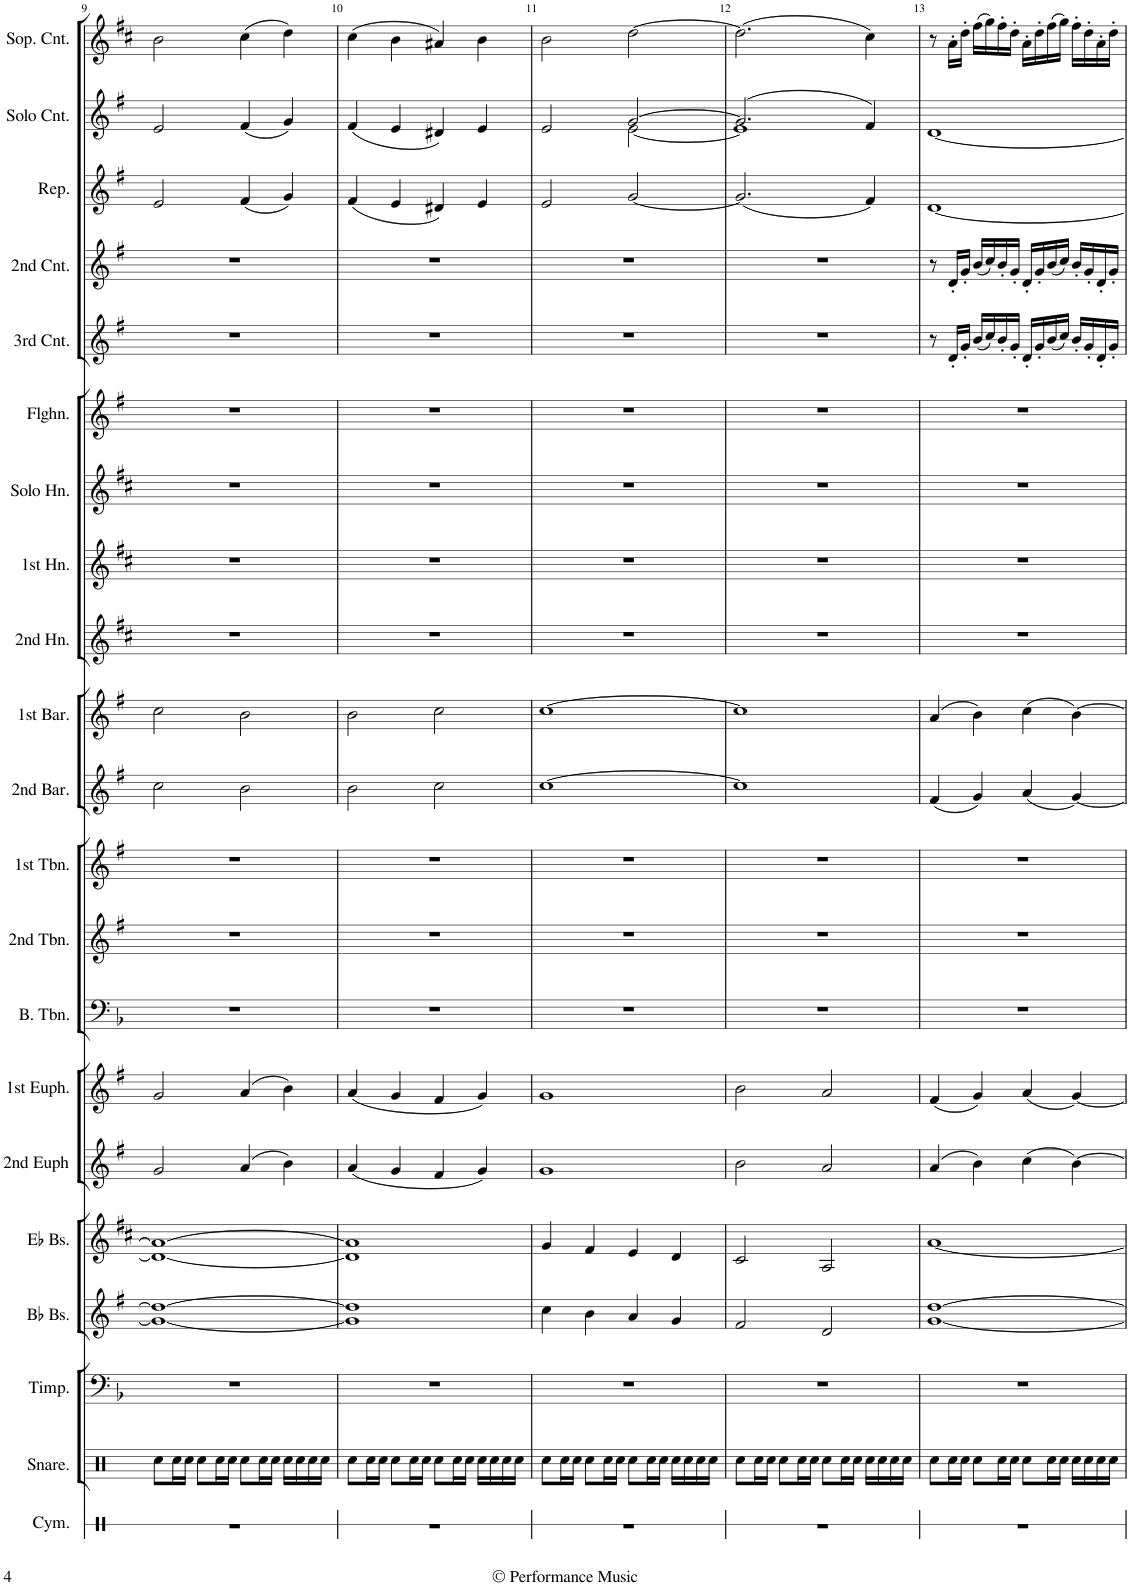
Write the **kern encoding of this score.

**kern	**kern	**kern	**kern	**kern	**kern	**kern	**kern	**kern	**kern	**kern	**kern	**kern	**kern	**kern	**kern	**kern	**kern	**kern	**kern	**kern
*part21	*part20	*part19	*part18	*part17	*part16	*part15	*part14	*part13	*part12	*part11	*part10	*part9	*part8	*part7	*part6	*part5	*part4	*part3	*part2	*part1
*staff21	*staff20	*staff19	*staff18	*staff17	*staff16	*staff15	*staff14	*staff13	*staff12	*staff11	*staff10	*staff9	*staff8	*staff7	*staff6	*staff5	*staff4	*staff3	*staff2	*staff1
*I"Cymbal	*I"Snare Drum	*I"Timpani	*I"Bb Bass	*I"Eb Bass	*I"2nd Euphonium	*I"1st Euphonium	*I"Bass Trombone	*I"2nd Trombone	*I"1st Trombone	*I"2nd Baritone	*I"1st Baritone	*I"2nd Horn	*I"1st Horn	*I"Solo Horn	*I"Flugelhorn	*I"3rd Cornet	*I"2nd Cornet	*I"Repiano	*I"Solo Cornet	*I"Soprano Cornet
*I'Cym.	*I'Snare.	*I'Timp.	*I'Bb Bs.	*I'Eb Bs.	*I'2nd Euph	*I'1st Euph.	*I'B. Tbn.	*I'2nd Tbn.	*I'1st Tbn.	*I'2nd Bar.	*I'1st Bar.	*I'2nd Hn.	*I'1st Hn.	*I'Solo Hn.	*I'Flghn.	*I'3rd Cnt.	*I'2nd Cnt.	*I'Rep.	*I'Solo Cnt.	*I'Sop. Cnt.
!!LO:PB:g=z
*clefX	*clefX	*clefF4	*clefG2	*clefG2	*clefG2	*clefG2	*clefF4	*clefG2	*clefG2	*clefG2	*clefG2	*clefG2	*clefG2	*clefG2	*clefG2	*clefG2	*clefG2	*clefG2	*clefG2	*clefG2
*	*	*	*Trd15c26	*Trd12c21	*Trd8c14	*Trd8c14	*	*Trd8c14	*Trd8c14	*Trd8c14	*Trd8c14	*Trd5c9	*Trd5c9	*Trd5c9	*Trd1c2	*Trd1c2	*Trd1c2	*Trd1c2	*Trd1c2	*Trd-2c-3
*k[]	*k[]	*k[b-]	*k[f#]	*k[f#c#]	*k[f#]	*k[f#]	*k[b-]	*k[f#]	*k[f#]	*k[f#]	*k[f#]	*k[f#c#]	*k[f#c#]	*k[f#c#]	*k[f#]	*k[f#]	*k[f#]	*k[f#]	*k[f#]	*k[f#c#]
*M4/4	*M4/4	*M4/4	*M4/4	*M4/4	*M4/4	*M4/4	*M4/4	*M4/4	*M4/4	*M4/4	*M4/4	*M4/4	*M4/4	*M4/4	*M4/4	*M4/4	*M4/4	*M4/4	*M4/4	*M4/4
=9	=9	=9	=9	=9	=9	=9	=9	=9	=9	=9	=9	=9	=9	=9	=9	=9	=9	=9	=9	=9
1r	8Rcc\L	1r	1g_ 1dd_	1d_ 1a_	2g/	2g/	1r	1r	1r	2cc\	2cc\	1r	1r	1r	1r	1r	1r	2e/	2e/	2b\
.	16Rcc\L	.	.	.	.	.	.	.	.	.	.	.	.	.	.	.	.	.	.	.
.	16Rcc\JJ	.	.	.	.	.	.	.	.	.	.	.	.	.	.	.	.	.	.	.
.	8Rcc\L	.	.	.	.	.	.	.	.	.	.	.	.	.	.	.	.	.	.	.
.	16Rcc\L	.	.	.	.	.	.	.	.	.	.	.	.	.	.	.	.	.	.	.
.	16Rcc\JJ	.	.	.	.	.	.	.	.	.	.	.	.	.	.	.	.	.	.	.
.	8Rcc\L	.	.	.	(4a/	(4a/	.	.	.	2b\	2b\	.	.	.	.	.	.	(4f#/	(4f#/	(4cc#\
.	16Rcc\L	.	.	.	.	.	.	.	.	.	.	.	.	.	.	.	.	.	.	.
.	16Rcc\JJ	.	.	.	.	.	.	.	.	.	.	.	.	.	.	.	.	.	.	.
.	16Rcc\LL	.	.	.	4b\)	4b\)	.	.	.	.	.	.	.	.	.	.	.	4g/)	4g/)	4dd\)
.	16Rcc\	.	.	.	.	.	.	.	.	.	.	.	.	.	.	.	.	.	.	.
.	16Rcc\	.	.	.	.	.	.	.	.	.	.	.	.	.	.	.	.	.	.	.
.	16Rcc\JJ	.	.	.	.	.	.	.	.	.	.	.	.	.	.	.	.	.	.	.
=10	=10	=10	=10	=10	=10	=10	=10	=10	=10	=10	=10	=10	=10	=10	=10	=10	=10	=10	=10	=10
1r	8Rcc\L	1r	1g] 1dd]	1d] 1a]	(4a/	(4a/	1r	1r	1r	2b\	2b\	1r	1r	1r	1r	1r	1r	(4f#/	(4f#/	(4cc#\
.	16Rcc\L	.	.	.	.	.	.	.	.	.	.	.	.	.	.	.	.	.	.	.
.	16Rcc\JJ	.	.	.	.	.	.	.	.	.	.	.	.	.	.	.	.	.	.	.
.	8Rcc\L	.	.	.	4g/	4g/	.	.	.	.	.	.	.	.	.	.	.	4e/	4e/	4b\
.	16Rcc\L	.	.	.	.	.	.	.	.	.	.	.	.	.	.	.	.	.	.	.
.	16Rcc\JJ	.	.	.	.	.	.	.	.	.	.	.	.	.	.	.	.	.	.	.
.	8Rcc\L	.	.	.	4f#/	4f#/	.	.	.	2cc\	2cc\	.	.	.	.	.	.	4d#X/)	4d#X/)	4a#X/)
.	16Rcc\L	.	.	.	.	.	.	.	.	.	.	.	.	.	.	.	.	.	.	.
.	16Rcc\JJ	.	.	.	.	.	.	.	.	.	.	.	.	.	.	.	.	.	.	.
.	16Rcc\LL	.	.	.	4g/)	4g/)	.	.	.	.	.	.	.	.	.	.	.	4e/	4e/	4b\
.	16Rcc\	.	.	.	.	.	.	.	.	.	.	.	.	.	.	.	.	.	.	.
.	16Rcc\	.	.	.	.	.	.	.	.	.	.	.	.	.	.	.	.	.	.	.
.	16Rcc\JJ	.	.	.	.	.	.	.	.	.	.	.	.	.	.	.	.	.	.	.
=11	=11	=11	=11	=11	=11	=11	=11	=11	=11	=11	=11	=11	=11	=11	=11	=11	=11	=11	=11	=11
*	*	*	*	*	*	*	*	*	*	*	*	*	*	*	*	*	*	*	*^	*
1r	8Rcc\L	1r	4cc\	4g/	1g	1g	1r	1r	1r	[1cc	[1cc	1r	1r	1r	1r	1r	1r	2e/	2e/	2ryy	2b\
.	16Rcc\L	.	.	.	.	.	.	.	.	.	.	.	.	.	.	.	.	.	.	.	.
.	16Rcc\JJ	.	.	.	.	.	.	.	.	.	.	.	.	.	.	.	.	.	.	.	.
.	8Rcc\L	.	4b\	4f#/	.	.	.	.	.	.	.	.	.	.	.	.	.	.	.	.	.
.	16Rcc\L	.	.	.	.	.	.	.	.	.	.	.	.	.	.	.	.	.	.	.	.
.	16Rcc\JJ	.	.	.	.	.	.	.	.	.	.	.	.	.	.	.	.	.	.	.	.
.	8Rcc\L	.	4a/	4e/	.	.	.	.	.	.	.	.	.	.	.	.	.	[2g/	[2g/	[2e\	[2dd\
.	16Rcc\L	.	.	.	.	.	.	.	.	.	.	.	.	.	.	.	.	.	.	.	.
.	16Rcc\JJ	.	.	.	.	.	.	.	.	.	.	.	.	.	.	.	.	.	.	.	.
.	16Rcc\LL	.	4g/	4d/	.	.	.	.	.	.	.	.	.	.	.	.	.	.	.	.	.
.	16Rcc\	.	.	.	.	.	.	.	.	.	.	.	.	.	.	.	.	.	.	.	.
.	16Rcc\	.	.	.	.	.	.	.	.	.	.	.	.	.	.	.	.	.	.	.	.
.	16Rcc\JJ	.	.	.	.	.	.	.	.	.	.	.	.	.	.	.	.	.	.	.	.
=12	=12	=12	=12	=12	=12	=12	=12	=12	=12	=12	=12	=12	=12	=12	=12	=12	=12	=12	=12	=12	=12
1r	8Rcc\L	1r	2f#/	2c#/	2b\	2b\	1r	1r	1r	1cc]	1cc]	1r	1r	1r	1r	1r	1r	(2.g/]	(2.g/]	1e]	(2.dd\]
.	16Rcc\L	.	.	.	.	.	.	.	.	.	.	.	.	.	.	.	.	.	.	.	.
.	16Rcc\JJ	.	.	.	.	.	.	.	.	.	.	.	.	.	.	.	.	.	.	.	.
.	8Rcc\L	.	.	.	.	.	.	.	.	.	.	.	.	.	.	.	.	.	.	.	.
.	16Rcc\L	.	.	.	.	.	.	.	.	.	.	.	.	.	.	.	.	.	.	.	.
.	16Rcc\JJ	.	.	.	.	.	.	.	.	.	.	.	.	.	.	.	.	.	.	.	.
.	8Rcc\L	.	2d/	2A/	2a/	2a/	.	.	.	.	.	.	.	.	.	.	.	.	.	.	.
.	16Rcc\L	.	.	.	.	.	.	.	.	.	.	.	.	.	.	.	.	.	.	.	.
.	16Rcc\JJ	.	.	.	.	.	.	.	.	.	.	.	.	.	.	.	.	.	.	.	.
.	16Rcc\LL	.	.	.	.	.	.	.	.	.	.	.	.	.	.	.	.	4f#/)	4f#/)	.	4cc#\)
.	16Rcc\	.	.	.	.	.	.	.	.	.	.	.	.	.	.	.	.	.	.	.	.
.	16Rcc\	.	.	.	.	.	.	.	.	.	.	.	.	.	.	.	.	.	.	.	.
.	16Rcc\JJ	.	.	.	.	.	.	.	.	.	.	.	.	.	.	.	.	.	.	.	.
*	*	*	*	*	*	*	*	*	*	*	*	*	*	*	*	*	*	*	*v	*v	*
=13	=13	=13	=13	=13	=13	=13	=13	=13	=13	=13	=13	=13	=13	=13	=13	=13	=13	=13	=13	=13
1r	8Rcc\L	1r	[1g [1dd	[1a	(4a/	(4f#/	1r	1r	1r	(4f#/	(4a/	1r	1r	1r	1r	8r	8r	[1d	[1d	8r
.	16Rcc\L	.	.	.	.	.	.	.	.	.	.	.	.	.	.	16d'/LL	16d'/LL	.	.	16a'\LL
.	16Rcc\JJ	.	.	.	.	.	.	.	.	.	.	.	.	.	.	16g'/JJ	16g'/JJ	.	.	16dd'\JJ
.	8Rcc\L	.	.	.	4b\)	4g/)	.	.	.	4g/)	4b\)	.	.	.	.	(16b/LL	(16b/LL	.	.	(16ff#\LL
.	.	.	.	.	.	.	.	.	.	.	.	.	.	.	.	16cc/)	16cc/)	.	.	16gg\)
.	16Rcc\L	.	.	.	.	.	.	.	.	.	.	.	.	.	.	16b'/	16b'/	.	.	16ff#'\
.	16Rcc\JJ	.	.	.	.	.	.	.	.	.	.	.	.	.	.	16g'/JJ	16g'/JJ	.	.	16dd'\JJ
.	8Rcc\L	.	.	.	(4cc\	(4a/	.	.	.	(4a/	(4cc\	.	.	.	.	16d'/LL	16d'/LL	.	.	16a'\LL
.	.	.	.	.	.	.	.	.	.	.	.	.	.	.	.	16g'/	16g'/	.	.	16dd'\
.	16Rcc\L	.	.	.	.	.	.	.	.	.	.	.	.	.	.	(16b/	(16b/	.	.	(16ff#\
.	16Rcc\JJ	.	.	.	.	.	.	.	.	.	.	.	.	.	.	16cc/JJ)	16cc/JJ)	.	.	16gg\JJ)
.	16Rcc\LL	.	.	.	[4b\)	[4g/)	.	.	.	[4g/)	[4b\)	.	.	.	.	16b'/LL	16b'/LL	.	.	16ff#'\LL
.	16Rcc\	.	.	.	.	.	.	.	.	.	.	.	.	.	.	16g'/	16g'/	.	.	16dd'\
.	16Rcc\	.	.	.	.	.	.	.	.	.	.	.	.	.	.	16d'/	16d'/	.	.	16a'\
.	16Rcc\JJ	.	.	.	.	.	.	.	.	.	.	.	.	.	.	16g'/JJ	16g'/JJ	.	.	16dd'\JJ
=	=	=	=	=	=	=	=	=	=	=	=	=	=	=	=	=	=	=	=	=
*-	*-	*-	*-	*-	*-	*-	*-	*-	*-	*-	*-	*-	*-	*-	*-	*-	*-	*-	*-	*-
